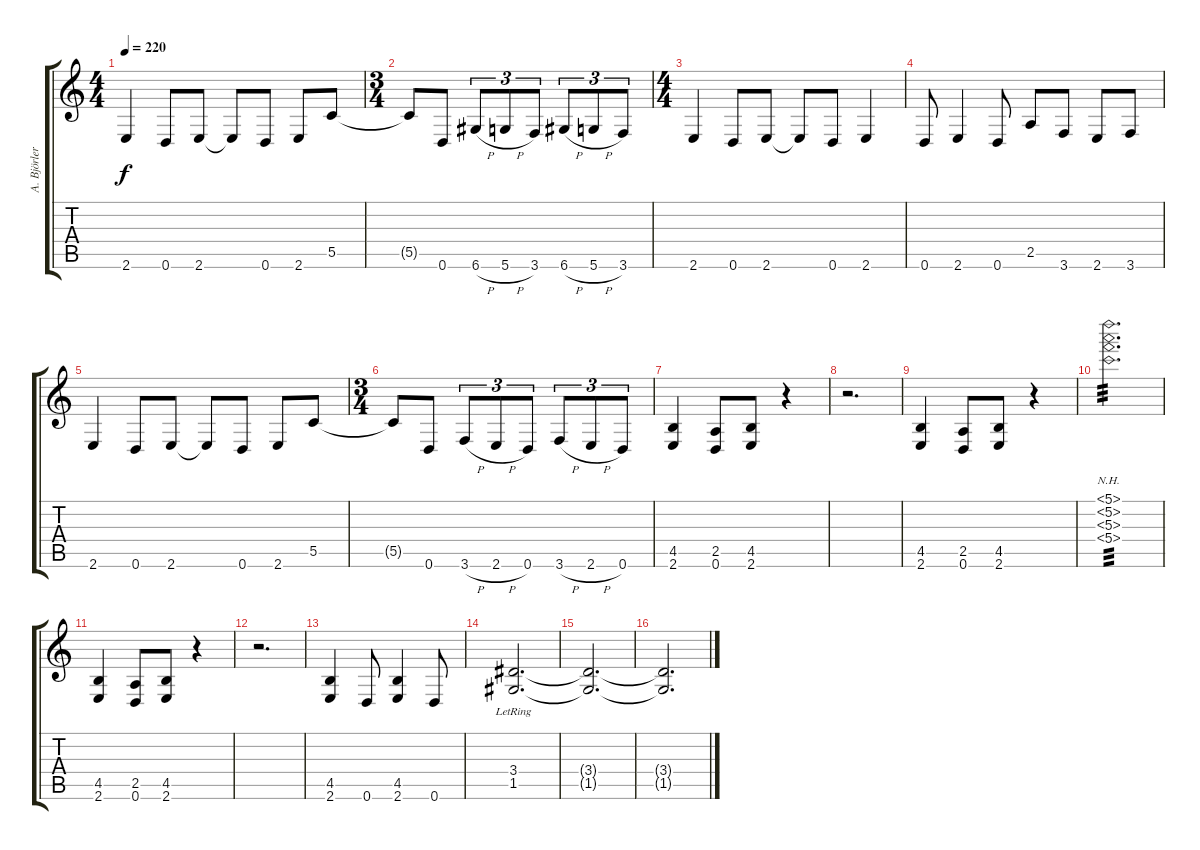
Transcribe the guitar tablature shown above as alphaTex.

\track ("A. Björler" "A. Björler") {instrument distortionguitar}
\staff {score tabs}
\tuning (D4 A3 F3 C3 G2 D2) {hide}
\ts (4 4)
\tempo 220
\clef g2
\ks c
2.6.4{dy f} 0.6.8 2.6.8 2.6{t}.8 0.6.8 2.6.8 5.5.8 |
\ts (3 4)
5.5{t}.8 0.6.8 6.6{h}.8{tu (3 2)} 5.6{h}.8{tu (3 2)} 3.6.8{tu (3 2)} 6.6{h}.8{tu (3 2)} 5.6{h}.8{tu (3 2)} 3.6.8{tu (3 2)} |
\ts (4 4)
2.6.4 0.6.8 2.6.8 2.6{t}.8 0.6.8 2.6.4 |
0.6.8 2.6.4 0.6.8 2.5.8 3.6.8 2.6.8 3.6.8 |
2.6.4 0.6.8 2.6.8 2.6{t}.8 0.6.8 2.6.8 5.5.8 |
\ts (3 4)
5.5{t}.8 0.6.8 3.6{h}.8{tu (3 2)} 2.6{h}.8{tu (3 2)} 0.6.8{tu (3 2)} 3.6{h}.8{tu (3 2)} 2.6{h}.8{tu (3 2)} 0.6.8{tu (3 2)} |
(4.5 2.6).4 (2.5 0.6).8 (4.5 2.6).8 r.4 |
r.2{d} |
(4.5 2.6).4 (2.5 0.6).8 (4.5 2.6).8 r.4 |
(5.1{nh} 5.2{nh} 5.3{nh} 5.4{nh}).2{d tp 3} |
(4.5 2.6).4 (2.5 0.6).8 (4.5 2.6).8 r.4 |
r.2{d} |
(4.5 2.6).4 0.6.8 (4.5 2.6).4 0.6.8 |
(3.4{lr} 1.5).2{d} |
(3.4{t} 1.5{t}).2{d} |
(3.4{t} 1.5{t}).2{d volume 2}
